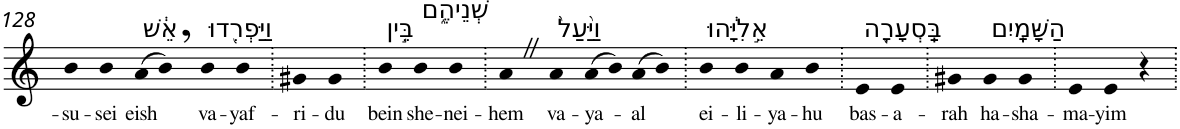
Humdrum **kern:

**kern	**text
*part1	*part1
*staff1	*staff1
*I"Piano	*
*I'Pno	*
!!LO:PB:g=z
*clefG2	*
*k[]	*
=128	=128
!	!LO:LY:b
4b	-su-
!	!LO:LY:b
4b	-sei
!LO:TX:a:t=אֵ֔שׁ	!
!	!LO:LY:b
(>8a	eish
8b,)	.
!LO:TX:a:t=וַיַּפְרִ֖דוּ	!
!	!LO:LY:b
4b	va-
!	!LO:LY:b
4b	-yaf-
=129.	=129.
!	!LO:LY:b
4g#X	-ri-
!	!LO:LY:b
4g#	-du
=130.	=130.
!LO:TX:a:t=בֵּ֣ין	!
!	!LO:LY:b
4b	bein
!LO:TX:a:t=שְׁנֵיהֶ֑ם	!
!	!LO:LY:b
4b	she-
!	!LO:LY:b
4b	-nei-
=131.	=131.
!	!LO:LY:b
4aZ	-hem
!LO:TX:a:t=וַיַּ֙עַל֙	!
!	!LO:LY:b
4a	va-
!	!LO:LY:b
(>8a	-ya-
8b)	.
!	!LO:LY:b
(>8a	-al
8b)	.
=132.	=132.
!LO:TX:a:t=אֵ֣לִיָּ֔הוּ	!
!	!LO:LY:b
4b	ei-
!	!LO:LY:b
4b	-li-
!	!LO:LY:b
4a	-ya-
!	!LO:LY:b
4b	-hu
=133.	=133.
!LO:TX:a:t=בַּֽסְעָרָ֖ה	!
!	!LO:LY:b
4e	bas-
!	!LO:LY:b
4e	-a-
=134.	=134.
!	!LO:LY:b
4g#X	-rah
!LO:TX:a:t=הַשָּׁמָֽיִם	!
!	!LO:LY:b
4g#	ha-
!	!LO:LY:b
4g#	-sha-
=135.	=135.
!	!LO:LY:b
4e	-ma-
!	!LO:LY:b
4e	-yim
4r	.
=.	=.
*-	*-
